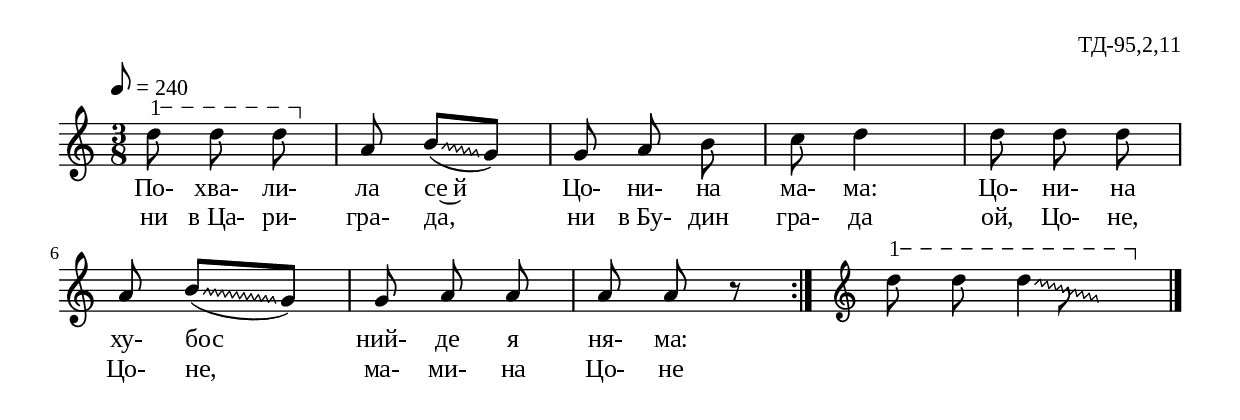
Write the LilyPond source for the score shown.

%{
td_095_2_11
%}

\include "td-preamble.ly"

\score {
\relative c'' {
\tempo 8 = 240
\time 3/8
\override Glissando #'style = #'zigzag
\varA
d8\startTextSpan d\noBeam d\stopTextSpan | 
a b[(\glissando g]) | g a\noBeam b | c d4 |
d8 d\noBeam d | a \noteFi b[(\glissando g]) | g a\noBeam a | a a\noBeam r
 \bar ":|" 
\endm
 \varA
d8\startTextSpan d\noBeam \noteFi d\glissando \hideNotes g,\stopTextSpan 
 \bar "|."
}
\addlyrics { По- хва- ли- ла се~й Цо- ни- на ма- ма: 
Цо- ни- на ху- бос ний- де я ня- ма: }
\addlyrics { ни "в Ца-" ри- гра- да, ни "в Бу-" дин гра- да
ой, Цо- не, Цо- не, ма- ми- на Цо- не }
%
\layout {
%   \context { 
%	    \Staff \remove "Time_signature_engraver" } 
  indent = #0
  line-width = 190\mm
  ragged-right=##f
}
%
\midi { 
	\context {
		\Score tempoWholesPerMinute = #(ly:make-moment 240 8)
		}
	}
}
%
\header{
  opus = "ТД-95,2,11"
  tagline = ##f
}


